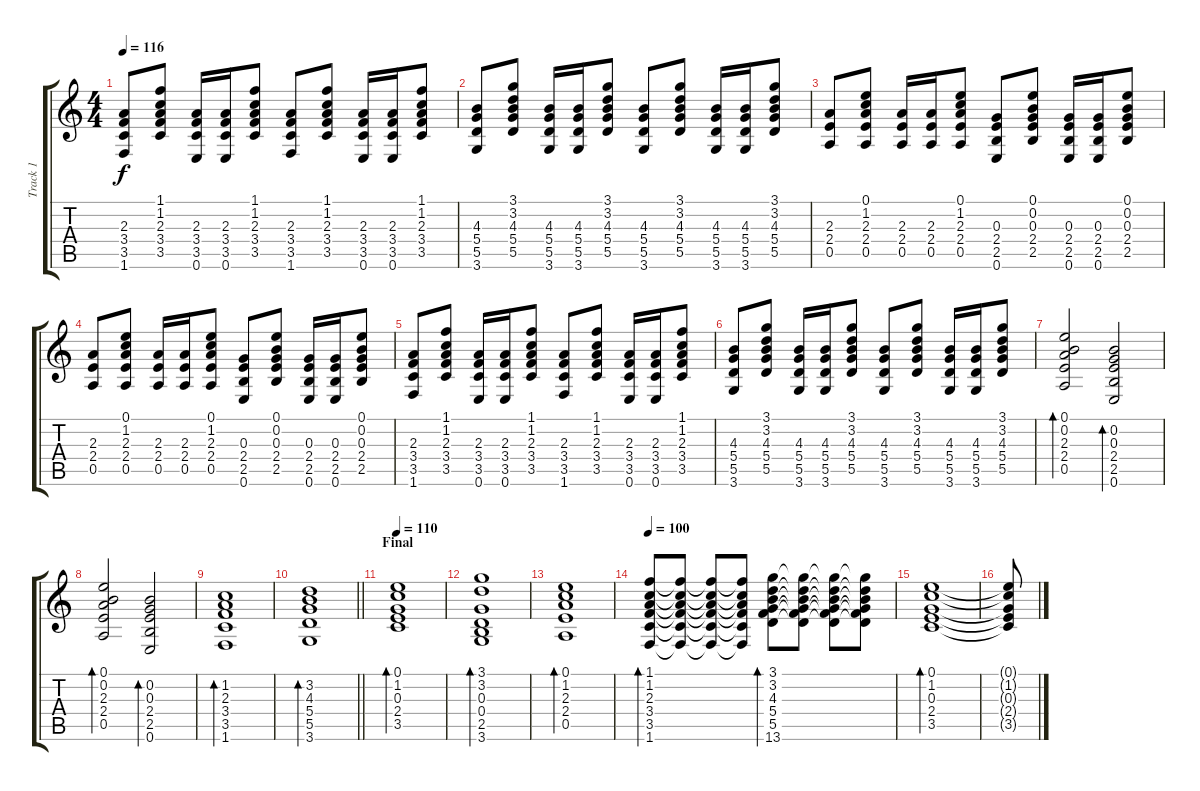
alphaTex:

\track ("Track 1" "Track 1") {instrument acousticguitarsteel}
\staff {score tabs}
\tuning (E4 B3 G3 D3 A2 E2) {hide}
\ts (4 4)
\tempo 116
\clef g2
\ks c
(2.3 3.4 3.5 1.6).8{dy f} (1.1 1.2 2.3 3.4 3.5).8 (2.3 3.4 3.5 0.6).16 (2.3 3.4 3.5 0.6).16 (1.1 1.2 2.3 3.4 3.5).8 (2.3 3.4 3.5 1.6).8 (1.1 1.2 2.3 3.4 3.5).8 (2.3 3.4 3.5 0.6).16 (2.3 3.4 3.5 0.6).16 (1.1 1.2 2.3 3.4 3.5).8 |
(4.3 5.4 5.5 3.6).8 (3.1 3.2 4.3 5.4 5.5).8 (4.3 5.4 5.5 3.6).16 (4.3 5.4 5.5 3.6).16 (3.1 3.2 4.3 5.4 5.5).8 (4.3 5.4 5.5 3.6).8 (3.1 3.2 4.3 5.4 5.5).8 (4.3 5.4 5.5 3.6).16 (4.3 5.4 5.5 3.6).16 (3.1 3.2 4.3 5.4 5.5).8 |
(2.3 2.4 0.5).8 (0.1 1.2 2.3 2.4 0.5).8 (2.3 2.4 0.5).16 (2.3 2.4 0.5).16 (0.1 1.2 2.3 2.4 0.5).8 (0.3 2.4 2.5 0.6).8 (0.1 0.2 0.3 2.4 2.5).8 (0.3 2.4 2.5 0.6).16 (0.3 2.4 2.5 0.6).16 (0.1 0.2 0.3 2.4 2.5).8 |
(2.3 2.4 0.5).8 (0.1 1.2 2.3 2.4 0.5).8 (2.3 2.4 0.5).16 (2.3 2.4 0.5).16 (0.1 1.2 2.3 2.4 0.5).8 (0.3 2.4 2.5 0.6).8 (0.1 0.2 0.3 2.4 2.5).8 (0.3 2.4 2.5 0.6).16 (0.3 2.4 2.5 0.6).16 (0.1 0.2 0.3 2.4 2.5).8 |
(2.3 3.4 3.5 1.6).8 (1.1 1.2 2.3 3.4 3.5).8 (2.3 3.4 3.5 0.6).16 (2.3 3.4 3.5 0.6).16 (1.1 1.2 2.3 3.4 3.5).8 (2.3 3.4 3.5 1.6).8 (1.1 1.2 2.3 3.4 3.5).8 (2.3 3.4 3.5 0.6).16 (2.3 3.4 3.5 0.6).16 (1.1 1.2 2.3 3.4 3.5).8 |
(4.3 5.4 5.5 3.6).8 (3.1 3.2 4.3 5.4 5.5).8 (4.3 5.4 5.5 3.6).16 (4.3 5.4 5.5 3.6).16 (3.1 3.2 4.3 5.4 5.5).8 (4.3 5.4 5.5 3.6).8 (3.1 3.2 4.3 5.4 5.5).8 (4.3 5.4 5.5 3.6).16 (4.3 5.4 5.5 3.6).16 (3.1 3.2 4.3 5.4 5.5).8 |
(0.1 0.2 2.3 2.4 0.5).2{bd 60} (0.2 0.3 2.4 2.5 0.6).2{bd 60} |
(0.1 0.2 2.3 2.4 0.5).2{bd 60} (0.2 0.3 2.4 2.5 0.6).2{bd 60} |
(1.2 2.3 3.4 3.5 1.6).1{bd 60} |
\barLineRight lightlight
(3.2 4.3 5.4 5.5 3.6).1{bd 60} |
\section ("" "Final")
\tempo 110
(0.1 1.2 0.3 2.4 3.5).1{bd 60} |
(3.1 3.2 0.3 0.4 2.5 3.6).1{bd 60} |
(0.1 1.2 2.3 2.4 0.5).1{bd 60} |
\tempo 100
(1.1 1.2 2.3 3.4 3.5 1.6).8{bd 60} (1.1{t} 1.2{t} 2.3{t} 3.4{t} 3.5{t} 1.6{t}).8 (1.1{t} 1.2{t} 2.3{t} 3.4{t} 3.5{t} 1.6{t}).8 (1.1{t} 1.2{t} 2.3{t} 3.4{t} 3.5{t} 1.6{t}).8 (3.1 3.2 4.3 5.4 5.5 13.6).8{bd 60} (3.1{t} 3.2{t} 4.3{t} 5.4{t} 5.5{t} 13.6{t}).8 (3.1{t} 3.2{t} 4.3{t} 5.4{t} 5.5{t} 13.6{t}).8 (3.1{t} 3.2{t} 4.3{t} 5.4{t} 5.5{t} 13.6{t}).8 |
(0.1 1.2 0.3 2.4 3.5).1{bd 480} |
(0.1{t} 1.2{t} 0.3{t} 2.4{t} 3.5{t}).8
